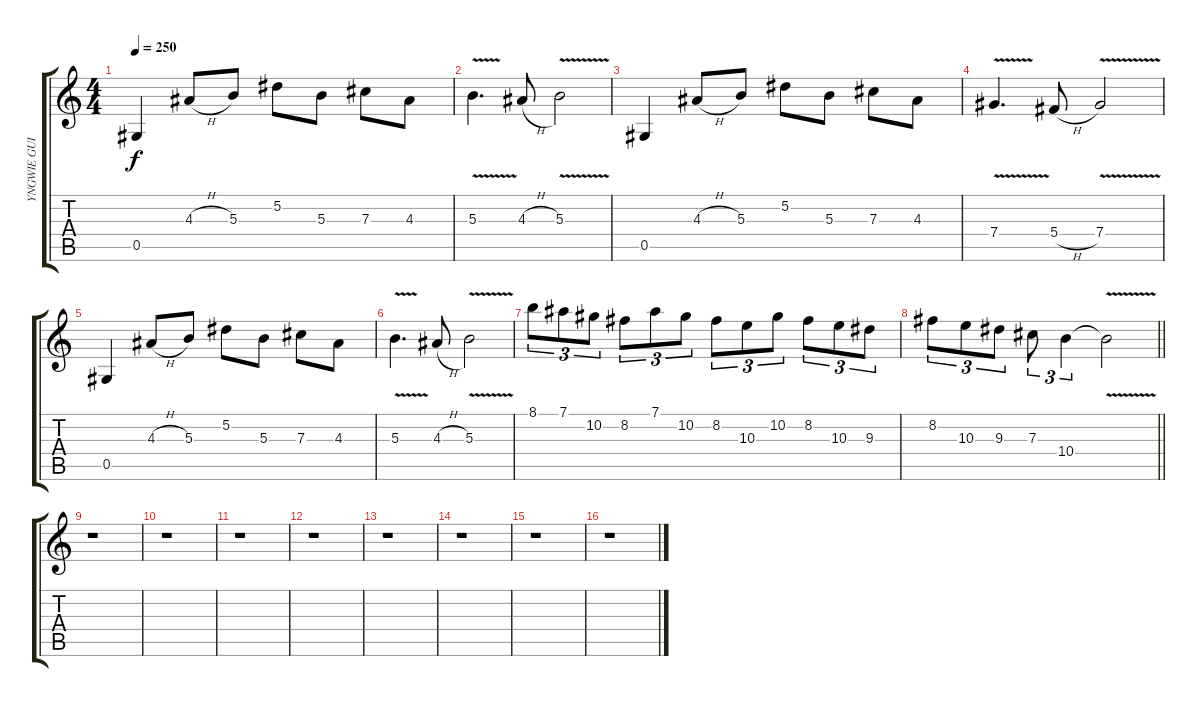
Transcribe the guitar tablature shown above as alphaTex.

\track ("YNGWIE GUITAR 2" "YNGWIE GUI") {instrument overdrivenguitar}
\staff {score tabs}
\tuning (Eb4 Bb3 Gb3 Db3 Ab2 Eb2) {hide}
\ts (4 4)
\tempo 250
\clef g2
\ks aminor
0.5.4{dy f} 4.3{h}.8 5.3.8 5.2.8 5.3.8 7.3.8 4.3.8 |
5.3{v}.4{d} 4.3{h}.8 5.3{v}.2 |
0.5.4 4.3{h}.8 5.3.8 5.2.8 5.3.8 7.3.8 4.3.8 |
7.4{v}.4{d} 5.4{h}.8 7.4{v}.2 |
0.5.4 4.3{h}.8 5.3.8 5.2.8 5.3.8 7.3.8 4.3.8 |
5.3{v}.4{d} 4.3{h}.8 5.3{v}.2 |
8.1.8{tu (3 2)} 7.1.8{tu (3 2)} 10.2.8{tu (3 2)} 8.2.8{tu (3 2)} 7.1.8{tu (3 2)} 10.2.8{tu (3 2)} 8.2.8{tu (3 2)} 10.3.8{tu (3 2)} 10.2.8{tu (3 2)} 8.2.8{tu (3 2)} 10.3.8{tu (3 2)} 9.3.8{tu (3 2)} |
\barLineRight lightlight
8.2.8{tu (3 2)} 10.3.8{tu (3 2)} 9.3.8{tu (3 2)} 7.3.8{tu (3 2)} 10.4.4{tu (3 2)} 10.4{v t}.2 |
r.1 |
r.1 |
r.1 |
r.1 |
r.1 |
r.1 |
r.1 |
r.1
